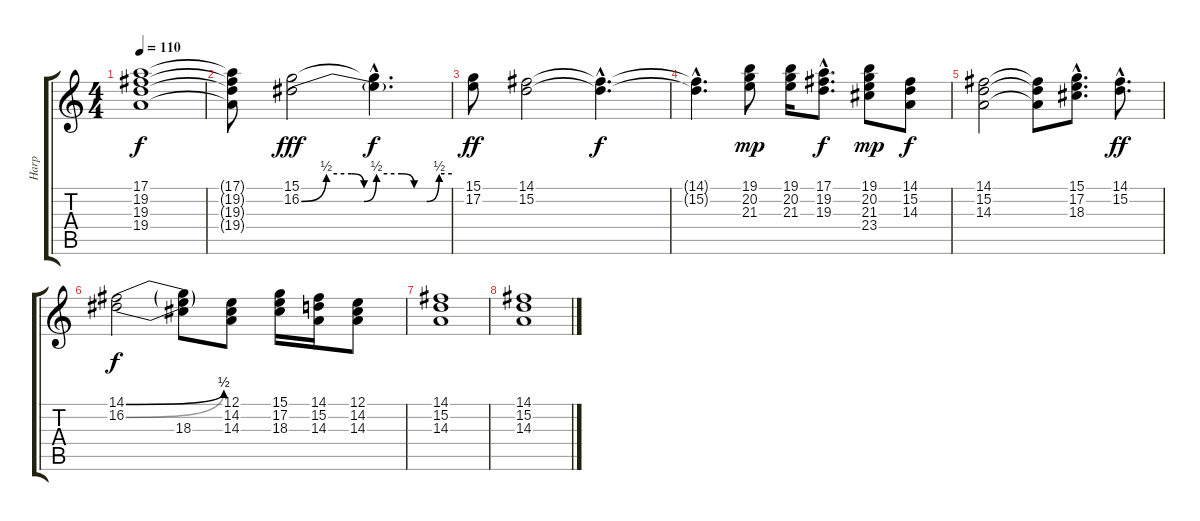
\track ("Harp" "Harp") {instrument harmonica}
\staff {score tabs}
\tuning (E4 B3 G3 D3 A2 E2) {hide}
\ts (4 4)
\tempo 110
\clef g2
\ks c
(17.1 19.2 19.3 19.4).1{dy f} |
(17.1{t} 19.2{t} 19.3{t} 19.4{t}).8 (15.1 16.2{be (custom 0 0 10 2 20 2 25 0 30 2 40 2 45 0 50 0 55 2 60 2)}).2{dy fff} (15.1{hac t} 16.2{hac t}).4{d dy f} |
(15.1 17.2).8{dy ff} (14.1 15.2).2 (14.1{hac t} 15.2{hac t}).4{d dy f} |
(14.1{hac t} 15.2{hac t}).4{d} (19.1 20.2 21.3).8{dy mp} (19.1 20.2 21.3).16 (17.1{hac} 19.2{hac} 19.3{hac}).8{d dy f} (19.1 20.2 21.3 23.4).8{dy mp} (14.1 15.2 14.3).8{dy f} |
(14.1 15.2 14.3).2 (14.1{t} 15.2{t} 14.3{t}).8 (15.1{hac} 17.2{hac} 18.3{hac}).8{d} (14.1{hac} 15.2{hac}).8{d dy ff} |
(14.1{be (bend 0 0 60 2)} 16.2{be (bend 0 0 60 2)}).2{dy f} (14.1{t} 16.2{t} 18.3).8 (12.1 14.2 14.3).8 (15.1 17.2 18.3).16 (14.1 15.2 14.3).16 (12.1 14.2 14.3).8 |
(14.1 15.2 14.3).1 |
(14.1 15.2 14.3).1{volume 0}
